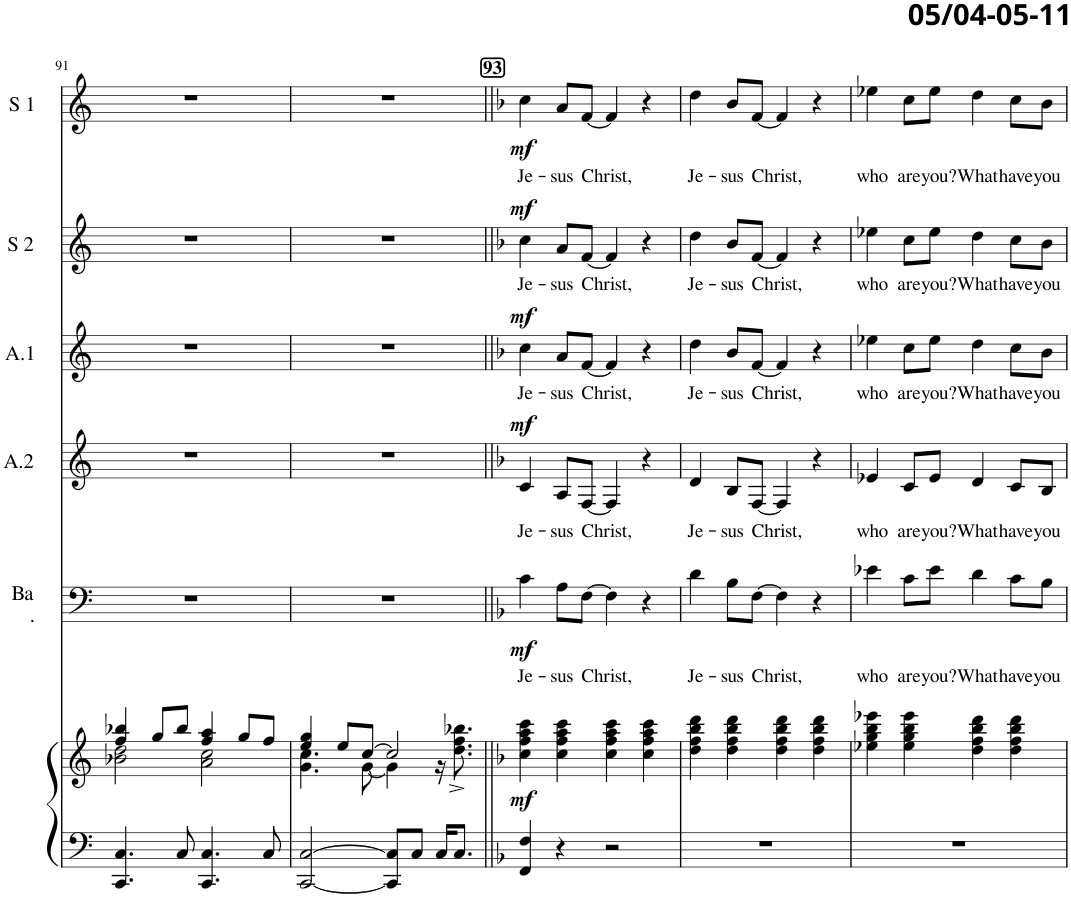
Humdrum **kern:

**kern	**kern	**dynam	**kern	**text	**dynam	**kern	**text	**dynam	**kern	**text	**dynam	**kern	**text	**dynam	**kern	**text	**dynam
*part6	*part6	*part6	*part5	*part5	*part5	*part4	*part4	*part4	*part3	*part3	*part3	*part2	*part2	*part2	*part1	*part1	*part1
*staff7	*staff6	*staff6/7	*staff5	*staff5	*staff5	*staff4	*staff4	*staff4	*staff3	*staff3	*staff3	*staff2	*staff2	*staff2	*staff1	*staff1	*staff1
*I"Piano	*	*	*I"Bariton	*	*	*I"Alt 2	*	*	*I"Alt 1	*	*	*I"Soprano 2	*	*	*I"Soprano 1	*	*
*I'Pno	*	*	*I'Ba .	*	*	*I'A.2	*	*	*I'A.1	*	*	*I'S 2	*	*	*I'S 1	*	*
!!LO:PB:g=z
*clefF4	*clefG2	*	*clefF4	*	*	*clefG2	*	*	*clefG2	*	*	*clefG2	*	*	*clefG2	*	*
*k[]	*k[]	*	*k[]	*	*	*k[]	*	*	*k[]	*	*	*k[]	*	*	*k[]	*	*
*M4/4	*M4/4	*	*M4/4	*	*	*M4/4	*	*	*M4/4	*	*	*M4/4	*	*	*M4/4	*	*
=91	=91	=91	=91	=91	=91	=91	=91	=91	=91	=91	=91	=91	=91	=91	=91	=91	=91
*	*^	*	*	*	*	*	*	*	*	*	*	*	*	*	*	*	*
4.CC/ 4.C/	4ff/ 4bb-X/	2b-X\ 2dd\	.	1r	.	.	1r	.	.	1r	.	.	1r	.	.	1r	.	.
.	8gg/L	.	.	.	.	.	.	.	.	.	.	.	.	.	.	.	.	.
8C/	8bb-/J	.	.	.	.	.	.	.	.	.	.	.	.	.	.	.	.	.
4.CC/ 4.C/	4ff/ 4aa/	2a\ 2cc\	.	.	.	.	.	.	.	.	.	.	.	.	.	.	.	.
.	8gg/L	.	.	.	.	.	.	.	.	.	.	.	.	.	.	.	.	.
8C/	8ff/J	.	.	.	.	.	.	.	.	.	.	.	.	.	.	.	.	.
=92	=92	=92	=92	=92	=92	=92	=92	=92	=92	=92	=92	=92	=92	=92	=92	=92	=92	=92
[2CC/ [2C/	4ee/ 4gg/	4.g\ 4.cc\	.	1r	.	.	1r	.	.	1r	.	.	1r	.	.	1r	.	.
.	8ee/L	.	.	.	.	.	.	.	.	.	.	.	.	.	.	.	.	.
.	[8cc/J	[8g\	.	.	.	.	.	.	.	.	.	.	.	.	.	.	.	.
8CC/] 8C/]L	2cc/]	4g\]	.	.	.	.	.	.	.	.	.	.	.	.	.	.	.	.
8C/J	.	.	.	.	.	.	.	.	.	.	.	.	.	.	.	.	.	.
16C/KL	.	16r	.	.	.	.	.	.	.	.	.	.	.	.	.	.	.	.
8.C/J	.	8.dd\^ 8.ff\^ 8.bb-X\^	.	.	.	.	.	.	.	.	.	.	.	.	.	.	.	.
*	*v	*v	*	*	*	*	*	*	*	*	*	*	*	*	*	*	*	*
!!LO:REH:place=s1:a:B:cj:fs=11:t=93
=93||	=93||	=93||	=93||	=93||	=93||	=93||	=93||	=93||	=93||	=93||	=93||	=93||	=93||	=93||	=93||	=93||	=93||
*k[b-]	*k[b-]	*	*k[b-]	*	*	*k[b-]	*	*	*k[b-]	*	*	*k[b-]	*	*	*k[b-]	*	*
*	*^	*	*	*	*	*	*	*	*	*	*	*	*	*	*	*	*
!	!	!	!LO:DY:b	!	!LO:LY:b	!LO:DY:b	!	!LO:LY:b	!LO:DY:a	!	!LO:LY:b	!LO:DY:a	!	!LO:LY:b	!LO:DY:a	!	!LO:LY:b	!LO:DY:b
*	*v	*v	*	*	*	*	*	*	*	*	*	*	*	*	*	*	*	*
4FF/ 4F/	4cc\ 4ff\ 4aa\ 4ccc\	mf	4c\	Je-	mf	4c/	Je-	mf	4cc\	Je-	mf	4cc\	Je-	mf	4cc\	Je-	mf
!	!	!	!	!LO:LY:b	!	!	!LO:LY:b	!	!	!LO:LY:b	!	!	!LO:LY:b	!	!	!LO:LY:b	!
4r	4cc\ 4ff\ 4aa\ 4ccc\	.	8A\L	-sus	.	8A/L	-sus	.	8a/L	-sus	.	8a/L	-sus	.	8a/L	-sus	.
!	!	!	!	!LO:LY:b	!	!	!LO:LY:b	!	!	!LO:LY:b	!	!	!LO:LY:b	!	!	!LO:LY:b	!
.	.	.	[8F\J	Christ,	.	[8F/J	Christ,	.	[8f/J	Christ,	.	[8f/J	Christ,	.	[8f/J	Christ,	.
2r	4cc\ 4ff\ 4aa\ 4ccc\	.	4F\]	.	.	4F/]	.	.	4f/]	.	.	4f/]	.	.	4f/]	.	.
.	4cc\ 4ff\ 4aa\ 4ccc\	.	4r	.	.	4r	.	.	4r	.	.	4r	.	.	4r	.	.
=94	=94	=94	=94	=94	=94	=94	=94	=94	=94	=94	=94	=94	=94	=94	=94	=94	=94
!	!	!	!	!LO:LY:b	!	!	!LO:LY:b	!	!	!LO:LY:b	!	!	!LO:LY:b	!	!	!LO:LY:b	!
1r	4dd\ 4ff\ 4bb-\ 4ddd\	.	4d\	Je-	.	4d/	Je-	.	4dd\	Je-	.	4dd\	Je-	.	4dd\	Je-	.
!	!	!	!	!LO:LY:b	!	!	!LO:LY:b	!	!	!LO:LY:b	!	!	!LO:LY:b	!	!	!LO:LY:b	!
.	4dd\ 4ff\ 4bb-\ 4ddd\	.	8B-\L	-sus	.	8B-/L	-sus	.	8b-/L	-sus	.	8b-/L	-sus	.	8b-/L	-sus	.
!	!	!	!	!LO:LY:b	!	!	!LO:LY:b	!	!	!LO:LY:b	!	!	!LO:LY:b	!	!	!LO:LY:b	!
.	.	.	[8F\J	Christ,	.	[8F/J	Christ,	.	[8f/J	Christ,	.	[8f/J	Christ,	.	[8f/J	Christ,	.
.	4dd\ 4ff\ 4bb-\ 4ddd\	.	4F\]	.	.	4F/]	.	.	4f/]	.	.	4f/]	.	.	4f/]	.	.
.	4dd\ 4ff\ 4bb-\ 4ddd\	.	4r	.	.	4r	.	.	4r	.	.	4r	.	.	4r	.	.
=95	=95	=95	=95	=95	=95	=95	=95	=95	=95	=95	=95	=95	=95	=95	=95	=95	=95
!	!	!	!	!LO:LY:b	!	!	!LO:LY:b	!	!	!LO:LY:b	!	!	!LO:LY:b	!	!	!LO:LY:b	!
1r	4ee-X\ 4gg\ 4bb-\ 4eee-X\	.	4e-X\	who	.	4e-X/	who	.	4ee-X\	who	.	4ee-X\	who	.	4ee-X\	who	.
!	!	!	!	!LO:LY:b	!	!	!LO:LY:b	!	!	!LO:LY:b	!	!	!LO:LY:b	!	!	!LO:LY:b	!
.	4ee-\ 4gg\ 4bb-\ 4eee-\	.	8c\L	are	.	8c/L	are	.	8cc\L	are	.	8cc\L	are	.	8cc\L	are	.
!	!	!	!	!LO:LY:b	!	!	!LO:LY:b	!	!	!LO:LY:b	!	!	!LO:LY:b	!	!	!LO:LY:b	!
.	.	.	8e-\J	you?	.	8e-/J	you?	.	8ee-\J	you?	.	8ee-\J	you?	.	8ee-\J	you?	.
!	!	!	!	!LO:LY:b	!	!	!LO:LY:b	!	!	!LO:LY:b	!	!	!LO:LY:b	!	!	!LO:LY:b	!
.	4dd\ 4ff\ 4bb-\ 4ddd\	.	4d\	What	.	4d/	What	.	4dd\	What	.	4dd\	What	.	4dd\	What	.
!	!	!	!	!LO:LY:b	!	!	!LO:LY:b	!	!	!LO:LY:b	!	!	!LO:LY:b	!	!	!LO:LY:b	!
.	4dd\ 4ff\ 4bb-\ 4ddd\	.	8c\L	have	.	8c/L	have	.	8cc\L	have	.	8cc\L	have	.	8cc\L	have	.
!	!	!	!	!LO:LY:b	!	!	!LO:LY:b	!	!	!LO:LY:b	!	!	!LO:LY:b	!	!	!LO:LY:b	!
.	.	.	8B-\J	you	.	8B-/J	you	.	8b-\J	you	.	8b-\J	you	.	8b-\J	you	.
=	=	=	=	=	=	=	=	=	=	=	=	=	=	=	=	=	=
*-	*-	*-	*-	*-	*-	*-	*-	*-	*-	*-	*-	*-	*-	*-	*-	*-	*-
